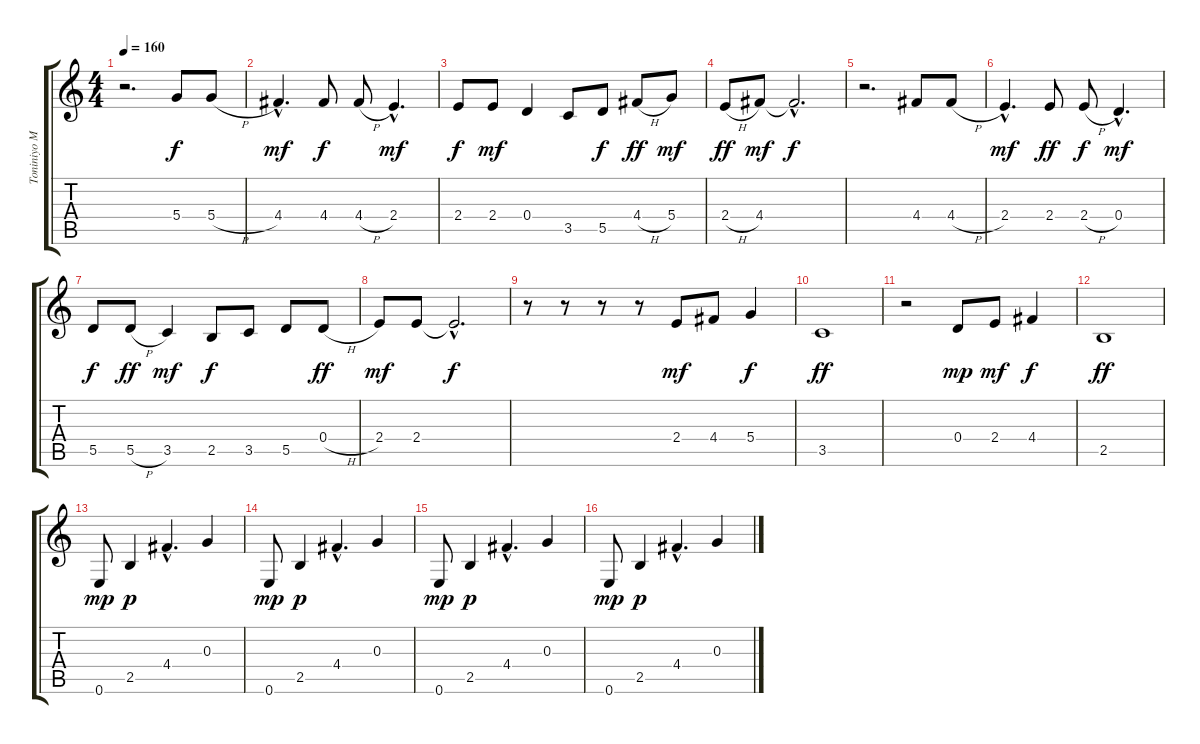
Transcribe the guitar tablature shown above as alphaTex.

\track ("Toniniyo Melodi" "Toniniyo M") {instrument acousticguitarnylon}
\staff {score tabs}
\tuning (E4 B3 G3 D3 A2 E2) {hide}
\ts (4 4)
\tempo 160
\clef g2
\ks c
r.2{d dy f} 5.4.8 5.4{h}.8 |
4.4{hac}.4{d dy mf} 4.4.8{dy f} 4.4{h}.8 2.4{hac}.4{d dy mf} |
2.4.8{dy f} 2.4.8{dy mf} 0.4.4 3.5.8 5.5.8{dy f} 4.4{h}.8{dy ff} 5.4.8{dy mf} |
2.4{h}.8{dy ff} 4.4.8{dy mf} 4.4{hac t}.2{d dy f} |
r.2{d} 4.4.8 4.4{h}.8 |
2.4{hac}.4{d dy mf} 2.4.8{dy ff} 2.4{h}.8{dy f} 0.4{hac}.4{d dy mf} |
5.5.8{dy f} 5.5{h}.8{dy ff} 3.5.4{dy mf} 2.5.8{dy f} 3.5.8 5.5.8 0.4{h}.8{dy ff} |
2.4.8{dy mf} 2.4.8 2.4{hac t}.2{d dy f} |
r.8 r.8 r.8 r.8 2.4.8{dy mf} 4.4.8 5.4.4{dy f} |
3.5.1{dy ff} |
r.2 0.4.8{dy mp} 2.4.8{dy mf} 4.4.4{dy f} |
2.5.1{dy ff} |
0.6.8{dy mp} 2.5.4{dy p} 4.4{hac}.4{d} 0.3.4 |
0.6.8{dy mp} 2.5.4{dy p} 4.4{hac}.4{d} 0.3.4 |
0.6.8{dy mp} 2.5.4{dy p} 4.4{hac}.4{d} 0.3.4 |
0.6.8{dy mp} 2.5.4{dy p} 4.4{hac}.4{d} 0.3.4
